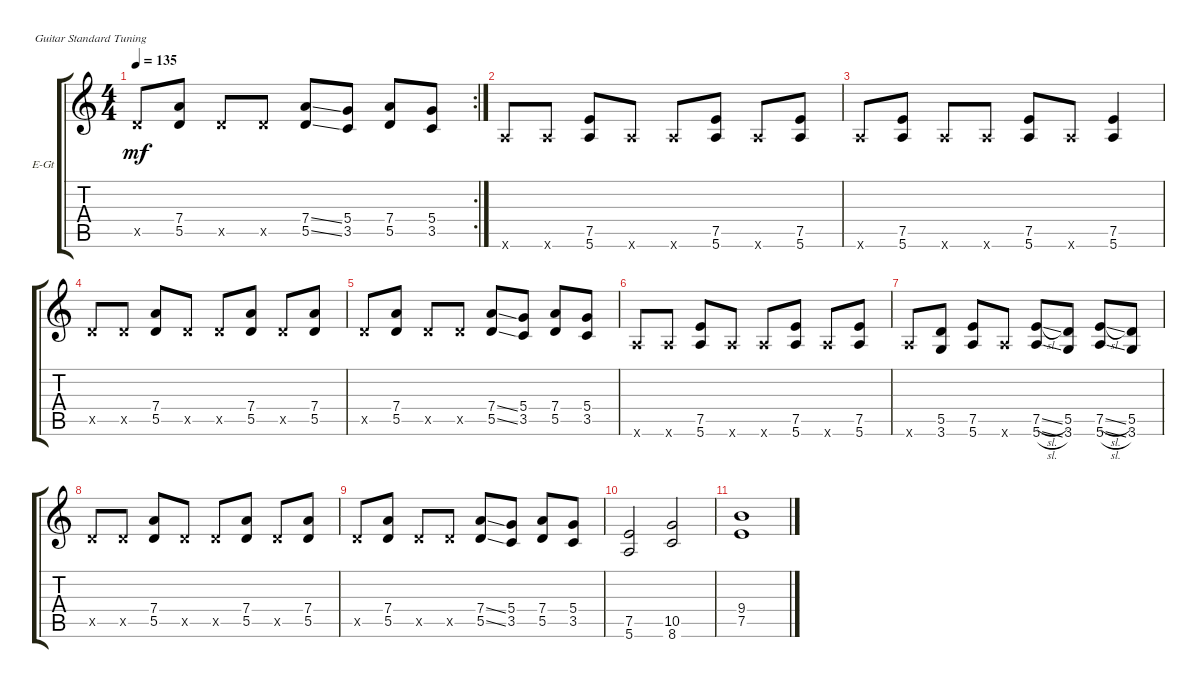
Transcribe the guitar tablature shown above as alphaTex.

\defaultSystemsLayout 4
\bracketExtendMode groupsimilarinstruments
\firstSystemTrackNameOrientation horizontal
\otherSystemsTrackNameOrientation horizontal
\track ("Electric Guitar" "E-Gt") {instrument distortionguitar}
\staff {score tabs}
\tuning (E4 B3 G3 D3 A2 E2)
\rc 2
\ts (4 4)
\tempo 135
\clef g2
\ks c
5.5{x}.8{dy mf} (5.5 7.4).8 5.5{x}.8 5.5{x}.8 (5.5{ss} 7.4{ss}).8 (3.5 5.4).8 (5.5 7.4).8 (3.5 5.4).8 |
5.6{x}.8 5.6{x}.8 (5.6 7.5).8 5.6{x}.8 5.6{x}.8 (5.6 7.5).8 5.6{x}.8 (5.6 7.5).8 |
5.6{x}.8 (5.6 7.5).8 5.6{x}.8 5.6{x}.8 (5.6 7.5).8 5.6{x}.8 (5.6 7.5).4 |
5.5{x}.8 5.5{x}.8 (5.5 7.4).8 5.5{x}.8 5.5{x}.8 (5.5 7.4).8 5.5{x}.8 (7.4 5.5).8 |
5.5{x}.8 (5.5 7.4).8 5.5{x}.8 5.5{x}.8 (5.5{ss} 7.4{ss}).8 (3.5 5.4).8 (5.5 7.4).8 (3.5 5.4).8 |
5.6{x}.8 5.6{x}.8 (5.6 7.5).8 5.6{x}.8 5.6{x}.8 (5.6 7.5).8 5.6{x}.8 (5.6 7.5).8 |
5.6{x}.8 (3.6 5.5).8 (5.6 7.5).8 5.6{x}.8 (5.6{sl} 7.5{sl}).8 (3.6 5.5).8 (5.6{sl} 7.5{sl}).8 (3.6 5.5).8 |
5.5{x}.8 5.5{x}.8 (5.5 7.4).8 5.5{x}.8 5.5{x}.8 (5.5 7.4).8 5.5{x}.8 (7.4 5.5).8 |
5.5{x}.8 (5.5 7.4).8 5.5{x}.8 5.5{x}.8 (5.5{ss} 7.4{ss}).8 (3.5 5.4).8 (5.5 7.4).8 (3.5 5.4).8 |
(5.6 7.5).2 (8.6 10.5).2 |
(7.5 9.4).1
